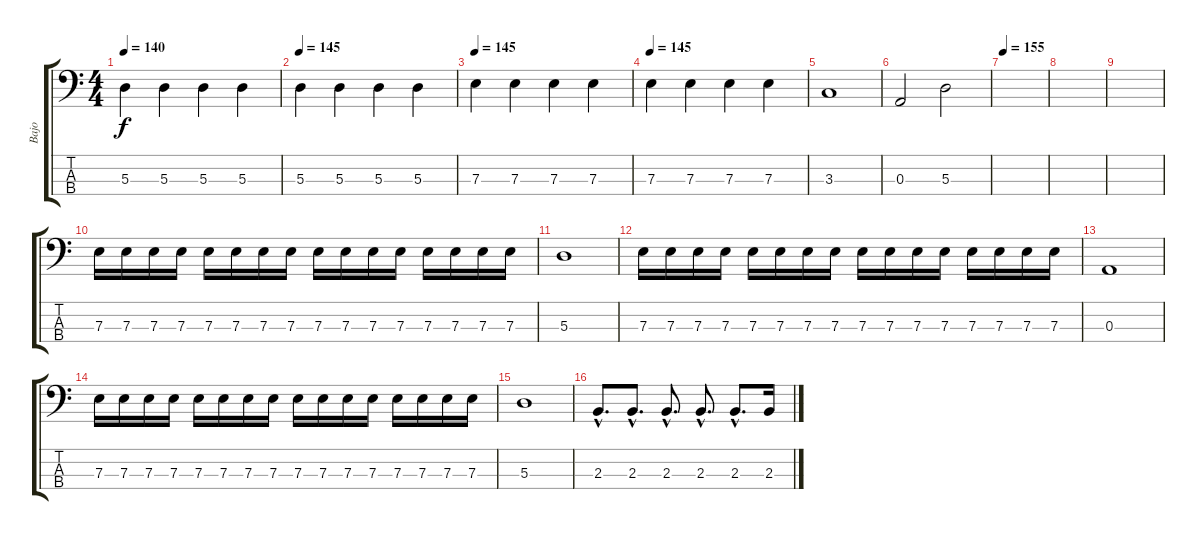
\track ("Bajo" "Bajo") {instrument electricbassfinger}
\staff {score tabs}
\tuning (G2 D2 A1 E1) {hide}
\ts (4 4)
\tempo 145
\tempo 140
\clef f4
\ks c
5.3.4{dy f} 5.3.4 5.3.4 5.3.4 |
\tempo 145
5.3.4 5.3.4 5.3.4 5.3.4 |
\tempo 145
7.3.4 7.3.4 7.3.4 7.3.4 |
\tempo 145
7.3.4 7.3.4 7.3.4 7.3.4 |
3.3.1 |
0.3.2 5.3.2 |
\tempo 155
|
|
|
7.3.16 7.3.16 7.3.16 7.3.16 7.3.16 7.3.16 7.3.16 7.3.16 7.3.16 7.3.16 7.3.16 7.3.16 7.3.16 7.3.16 7.3.16 7.3.16 |
5.3.1 |
7.3.16 7.3.16 7.3.16 7.3.16 7.3.16 7.3.16 7.3.16 7.3.16 7.3.16 7.3.16 7.3.16 7.3.16 7.3.16 7.3.16 7.3.16 7.3.16 |
0.3.1 |
7.3.16 7.3.16 7.3.16 7.3.16 7.3.16 7.3.16 7.3.16 7.3.16 7.3.16 7.3.16 7.3.16 7.3.16 7.3.16 7.3.16 7.3.16 7.3.16 |
5.3.1 |
2.3{hac}.8{d} 2.3{hac}.8{d} 2.3{hac}.8{d} 2.3{hac}.8{d} 2.3{hac}.8{d} 2.3.16
